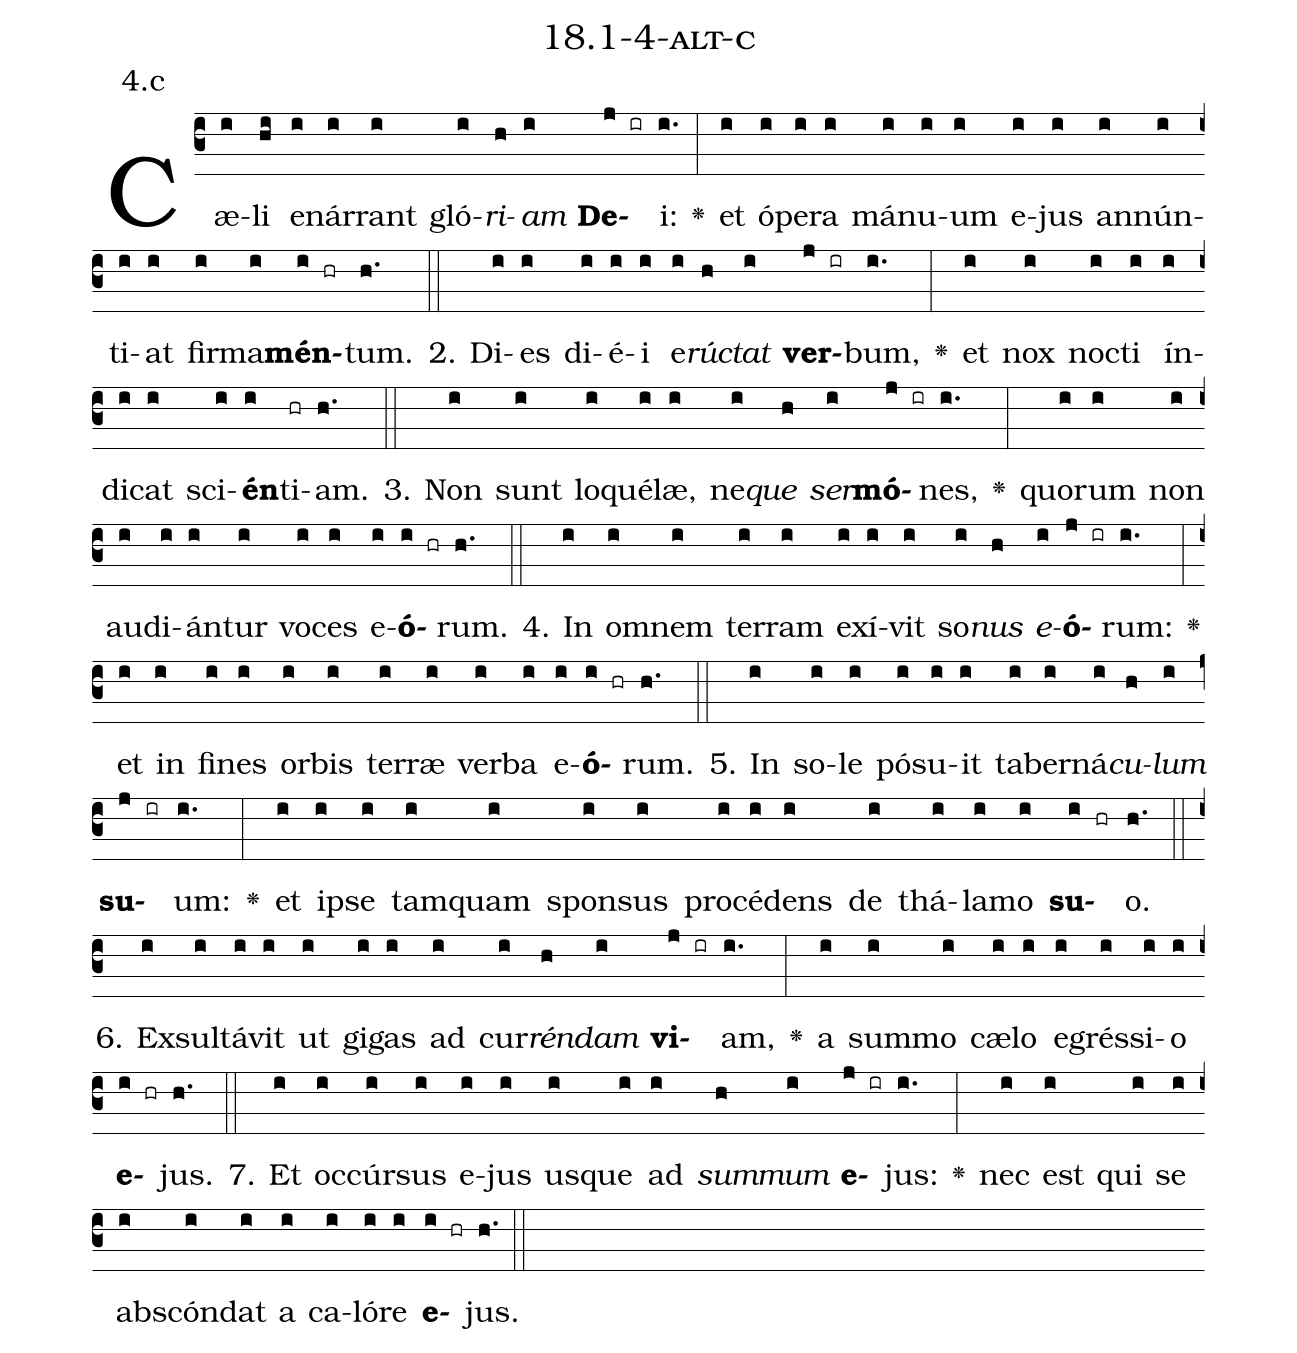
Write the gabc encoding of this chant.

name: 18.1-4-alt-c;
annotation: 4.c;
%%
(c3)Cæ(i)li(hi) e(i)nár(i)rant(i) gló(i)<i>ri</i>(h)<i>am</i>(i) <b>De</b>(j ir)i:(i.) <v>\greheightstar</v>(:) et(i) ó(i)pe(i)ra(i) má(i)nu(i)um(i) e(i)jus(i) an(i)nún(i)ti(i)at(i) fir(i)ma(i)<b>mén</b>(i hr)tum.(h.) (::)
2. Di(i)es(i) di(i)é(i)i(i) e(i)<i>rúc</i>(h)<i>tat</i>(i) <b>ver</b>(j ir)bum,(i.) <v>\greheightstar</v>(:) et(i) nox(i) noc(i)ti(i) ín(i)di(i)cat(i) sci(i)<b>én</b>(i)ti(hr)am.(h.) (::)
3. Non(i) sunt(i) lo(i)qué(i)læ,(i) ne(i)<i>que</i>(h) <i>ser</i>(i)<b>mó</b>(j ir)nes,(i.) <v>\greheightstar</v>(:) quo(i)rum(i) non(i) au(i)di(i)án(i)tur(i) vo(i)ces(i) e(i)<b>ó</b>(i hr)rum.(h.) (::)
4. In(i) om(i)nem(i) ter(i)ram(i) ex(i)í(i)vit(i) so(i)<i>nus</i>(h) <i>e</i>(i)<b>ó</b>(j ir)rum:(i.) <v>\greheightstar</v>(:) et(i) in(i) fi(i)nes(i) or(i)bis(i) ter(i)ræ(i) ver(i)ba(i) e(i)<b>ó</b>(i hr)rum.(h.) (::)
5. In(i) so(i)le(i) pó(i)su(i)it(i) ta(i)ber(i)ná(i)<i>cu</i>(h)<i>lum</i>(i) <b>su</b>(j ir)um:(i.) <v>\greheightstar</v>(:) et(i) ip(i)se(i) tam(i)quam(i) spon(i)sus(i) pro(i)cé(i)dens(i) de(i) thá(i)la(i)mo(i) <b>su</b>(i hr)o.(h.) (::)
6. Ex(i)sul(i)tá(i)vit(i) ut(i) gi(i)gas(i) ad(i) cur(i)<i>rén</i>(h)<i>dam</i>(i) <b>vi</b>(j ir)am,(i.) <v>\greheightstar</v>(:) a(i) sum(i)mo(i) cæ(i)lo(i) e(i)grés(i)si(i)o(i) <b>e</b>(i hr)jus.(h.) (::)
7. Et(i) oc(i)cúr(i)sus(i) e(i)jus(i) us(i)que(i) ad(i) <i>sum</i>(h)<i>mum</i>(i) <b>e</b>(j ir)jus:(i.) <v>\greheightstar</v>(:) nec(i) est(i) qui(i) se(i) abs(i)cón(i)dat(i) a(i) ca(i)ló(i)re(i) <b>e</b>(i hr)jus.(h.) (::)
